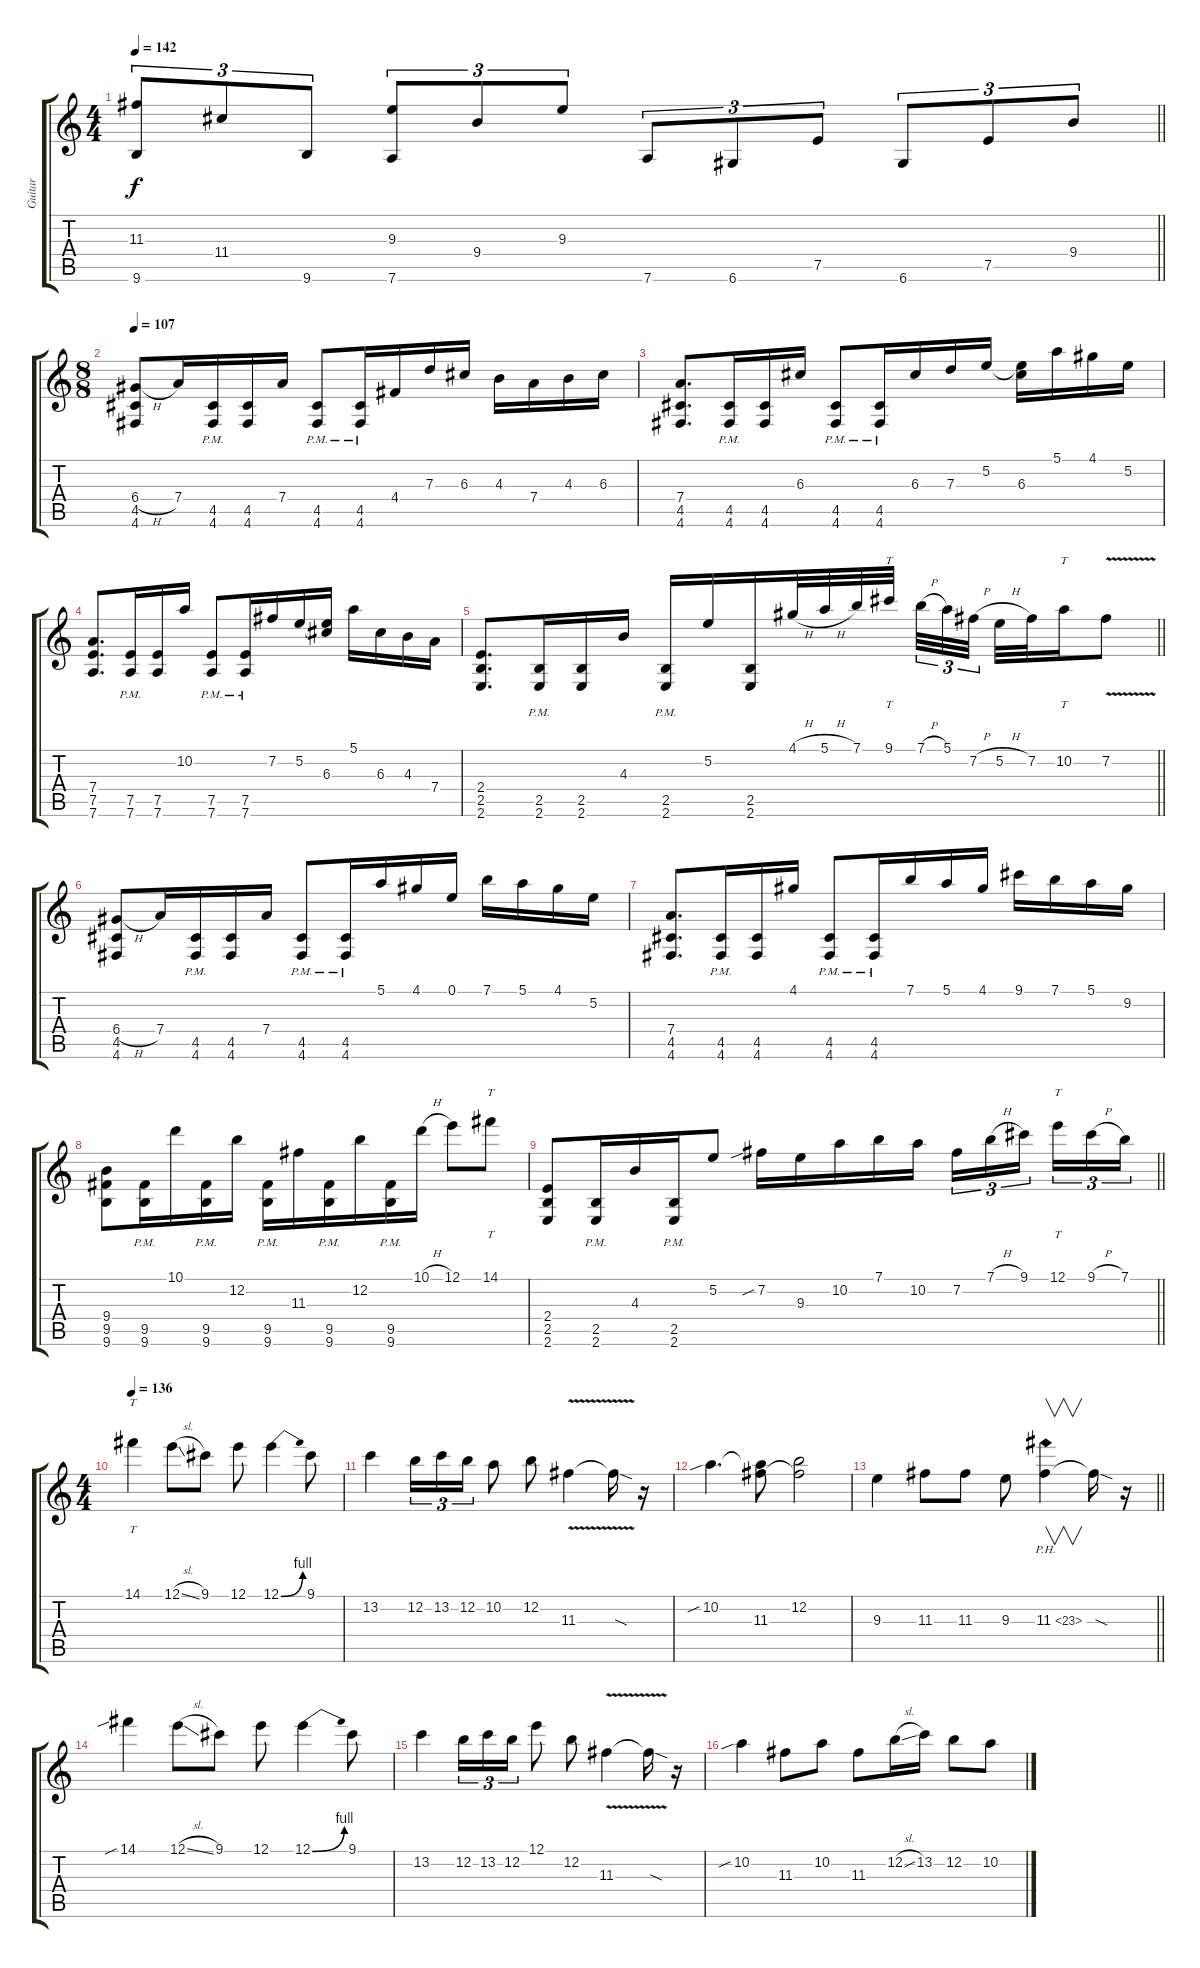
\track ("Guitar" "Guitar") {instrument distortionguitar}
\staff {score tabs}
\tuning (E4 B3 G3 D3 A2 D2) {hide}
\ts (4 4)
\tempo 142
\clef g2
\barLineRight lightlight
\ks c
(11.3 9.6).8{tu (3 2) dy f} 11.4.8{tu (3 2)} 9.6.8{tu (3 2)} (9.3 7.6).8{tu (3 2)} 9.4.8{tu (3 2)} 9.3.8{tu (3 2)} 7.6.8{tu (3 2)} 6.6.8{tu (3 2)} 7.5.8{tu (3 2)} 6.6.8{tu (3 2)} 7.5.8{tu (3 2)} 9.4.8{tu (3 2)} |
\ts (8 8)
\section ("" "")
\tempo 107
(6.4{h} 4.5 4.6).8{balance 5} 7.4.16 (4.5{pm} 4.6{pm}).16 (4.5 4.6).16 7.4.16 (4.5{pm} 4.6{pm}).8 (4.5{pm} 4.6{pm}).16 4.4.16 7.3.16 6.3.16 4.3.16 7.4.16 4.3.16 6.3.16 |
(7.4 4.5 4.6).8{d} (4.5 4.6{pm}).16 (4.5 4.6).16 6.3.16 (4.5{pm} 4.6{pm}).8 (4.5{pm} 4.6{pm}).16 6.3.16 7.3.16 5.2.16 (5.2{t} 6.3).16 5.1.16 4.1.16 5.2.16 |
(7.4 7.5 7.6).8{d} (7.5{pm} 7.6{pm}).16 (7.5 7.6).16 10.2.16 (7.5{pm} 7.6{pm}).8 (7.5{pm} 7.6{pm}).16 7.2.16 5.2.16 (5.2{t} 6.3).16 5.1.16 6.3.16 4.3.16 7.4.16 |
\barLineRight lightlight
(2.4 2.5 2.6).8{d} (2.5{pm} 2.6{pm}).16 (2.5 2.6).16 4.3.16 (2.5{pm} 2.6{pm}).16 5.2.16 (2.5 2.6).16 4.1{h}.32 5.1{h}.32 7.1.32 9.1.32{tt beam splitsecondary} 7.1{h}.32{tu (3 2)} 5.1.32{tu (3 2)} 7.2{h}.32{tu (3 2)} 5.2{h}.32 7.2.32 10.2.16{tt} 7.2{v}.8 |
(6.4{h} 4.5 4.6).8 7.4.16 (4.5{pm} 4.6{pm}).16 (4.5 4.6).16 7.4.16 (4.5{pm} 4.6{pm}).8 (4.5{pm} 4.6{pm}).16 5.1.16 4.1.16 0.1.16 7.1.16 5.1.16 4.1.16 5.2.16 |
(7.4 4.5 4.6).8{d} (4.5{pm} 4.6{pm}).16 (4.5 4.6).16 4.1.16 (4.5{pm} 4.6{pm}).8 (4.5{pm} 4.6{pm}).16 7.1.16 5.1.16 4.1.16 9.1.16 7.1.16 5.1.16 9.2.16 |
(9.4 9.5 9.6).8 (9.5{pm} 9.6{pm}).16 10.1.16 (9.5{pm} 9.6{pm}).16 12.2.16 (9.5{pm} 9.6{pm}).16 11.3.16 (9.5{pm} 9.6{pm}).16 12.2.16 (9.5{pm} 9.6{pm}).16 10.1{h}.16 12.1.8 14.1.8{tt} |
\barLineRight lightlight
(2.4 2.5 2.6).8 (2.5{pm} 2.6{pm}).16 4.3.16 (2.5{pm} 2.6{pm}).16 5.2.8 7.2{sib}.16 9.3.16 10.2.16 7.1.16 10.2.16 7.2.16{tu (3 2)} 7.1{h}.16{tu (3 2)} 9.1.16{tu (3 2)} 12.1.16{tt tu (3 2)} 9.1{h}.16{tu (3 2)} 7.1.16{tu (3 2)} |
\ts (4 4)
\section ("" "")
\tempo 136
14.1.4{tt balance 8} 12.1{sl}.8 9.1.8 12.1.8 12.1{be (bend 0 0 60 4)}.4 9.1.8 |
13.2.4 12.2.16{tu (3 2)} 13.2.16{tu (3 2)} 12.2.16{tu (3 2)} 10.2.8 12.2.8 11.3{v}.4 11.3{sod t}.16 r.16 |
10.2{sib}.4{d} (10.2{t} 11.3).8 (12.2 11.3{t}).2 |
\barLineRight lightlight
9.3.4 11.3.8 11.3.8 9.3.8 11.3{ph 12}.4{v} 11.3{sod t}.16 r.16 |
14.1{sib}.4 12.1{sl}.8 9.1.8 12.1.8 12.1{be (bend 0 0 60 4)}.4 9.1.8 |
13.2.4 12.2.16{tu (3 2)} 13.2.16{tu (3 2)} 12.2.16{tu (3 2)} 12.1.8 12.2.8 11.3{v}.4 11.3{sod t}.16 r.16 |
10.2{sib}.4 11.3.8 10.2.8 11.3.8 12.2{sl}.16 13.2.16 12.2.8 10.2.8
